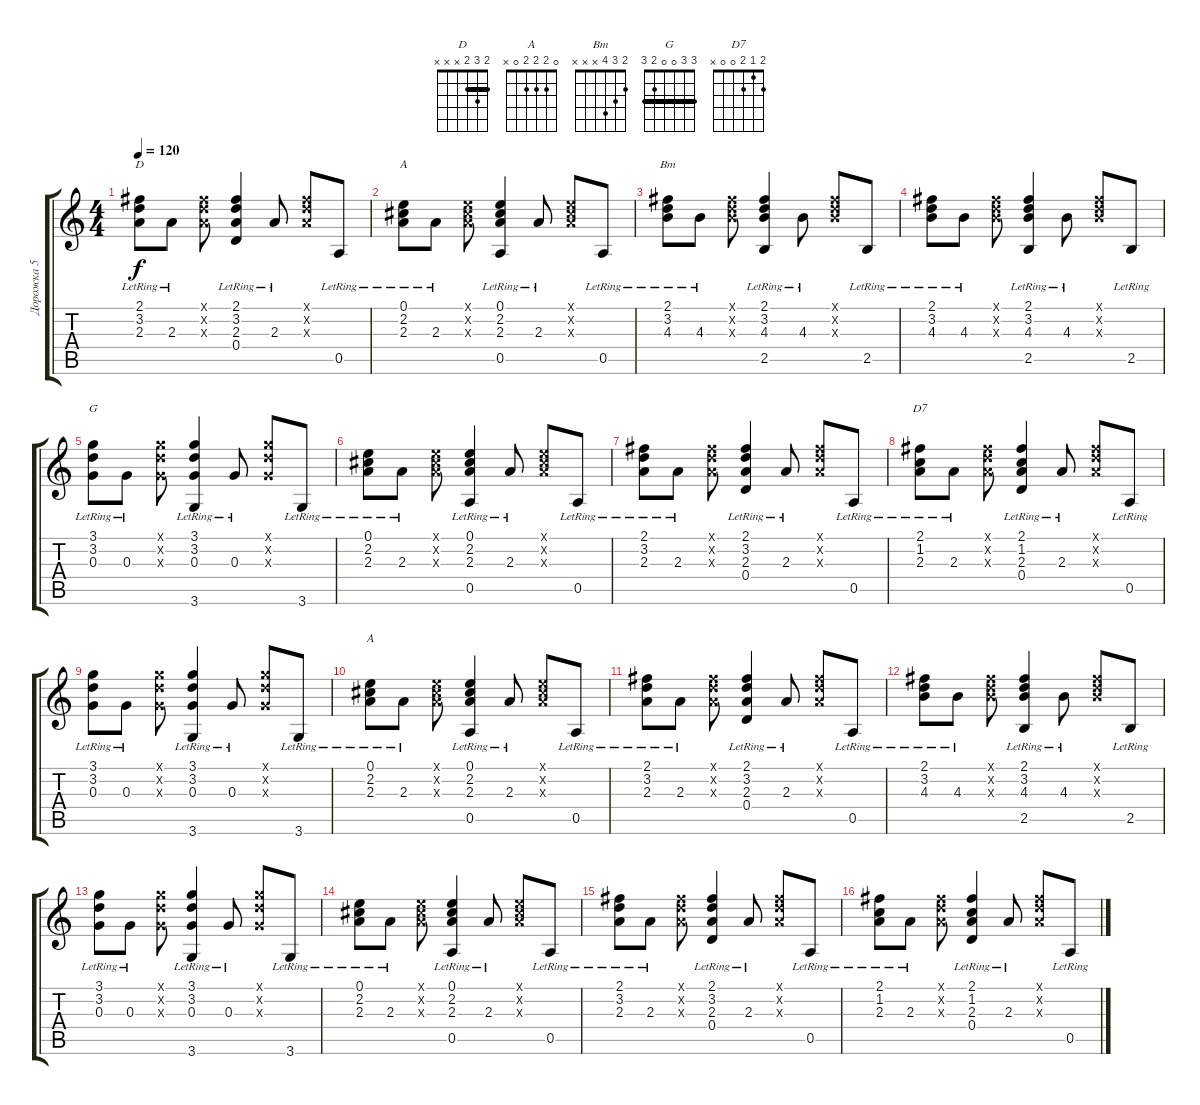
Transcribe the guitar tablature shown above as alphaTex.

\track ("Дорожка 5" "Дорожка 5") {instrument acousticguitarsteel}
\staff {score tabs}
\tuning (E4 B3 G3 D3 A2 E2) {hide}
\chord ("D" 2 3 2 x x x) {barre 2}
\chord ("A" 0 2 2 x x x)
\chord ("Bm" 2 3 4 x x x)
\chord ("G" 3 3 0 0 2 3) {barre 3}
\chord ("D7" 2 1 2 0 0 x)
\chord ("A" 0 2 2 2 0 x)
\ts (4 4)
\tempo 120
\clef g2
\ks c
(2.1{lr} 3.2{lr} 2.3{lr}).8{ch "D" dy f} 2.3{lr}.8 (2.1{x} 3.2{x} 2.3{x}).8 (2.1{lr} 3.2{lr} 2.3{lr} 0.4{lr}).4 2.3{lr}.8 (2.1{x} 3.2{x} 2.3{x}).8 0.5{lr}.8 |
(0.1{lr} 2.2{lr} 2.3{lr}).8{ch "A"} 2.3{lr}.8 (0.1{x} 2.2{x} 2.3{x}).8 (0.1{lr} 2.2{lr} 2.3{lr} 0.5{lr}).4 2.3{lr}.8 (0.1{x} 2.2{x} 2.3{x}).8 0.5{lr}.8 |
(2.1{lr} 3.2{lr} 4.3{lr}).8{ch "Bm"} 4.3{lr}.8 (2.1{x} 3.2{x} 4.3{x}).8 (2.1{lr} 3.2{lr} 4.3{lr} 2.5{lr}).4 4.3{lr}.8 (2.1{x} 3.2{x} 4.3{x}).8 2.5{lr}.8 |
(2.1{lr} 3.2{lr} 4.3{lr}).8 4.3{lr}.8 (2.1{x} 3.2{x} 4.3{x}).8 (2.1{lr} 3.2{lr} 4.3{lr} 2.5{lr}).4 4.3{lr}.8 (2.1{x} 3.2{x} 4.3{x}).8 2.5{lr}.8 |
(3.1{lr} 3.2{lr} 0.3{lr}).8{ch "G"} 0.3{lr}.8 (3.1{x} 3.2{x} 0.3{x}).8 (3.1{lr} 3.2{lr} 0.3{lr} 3.6{lr}).4 0.3{lr}.8 (3.1{x} 3.2{x} 0.3{x}).8 3.6{lr}.8 |
(0.1{lr} 2.2{lr} 2.3{lr}).8 2.3{lr}.8 (0.1{x} 2.2{x} 2.3{x}).8 (0.1{lr} 2.2{lr} 2.3{lr} 0.5{lr}).4 2.3{lr}.8 (0.1{x} 2.2{x} 2.3{x}).8 0.5{lr}.8 |
(2.1{lr} 3.2{lr} 2.3{lr}).8 2.3{lr}.8 (2.1{x} 3.2{x} 2.3{x}).8 (2.1{lr} 3.2{lr} 2.3{lr} 0.4{lr}).4 2.3{lr}.8 (2.1{x} 3.2{x} 2.3{x}).8 0.5{lr}.8 |
(2.1{lr} 1.2{lr} 2.3{lr}).8{ch "D7"} 2.3{lr}.8 (2.1{x} 3.2{x} 2.3{x}).8 (2.1{lr} 1.2{lr} 2.3{lr} 0.4{lr}).4 2.3{lr}.8 (2.1{x} 3.2{x} 2.3{x}).8 0.5{lr}.8 |
(3.1{lr} 3.2{lr} 0.3{lr}).8 0.3{lr}.8 (3.1{x} 3.2{x} 0.3{x}).8 (3.1{lr} 3.2{lr} 0.3{lr} 3.6{lr}).4 0.3{lr}.8 (3.1{x} 3.2{x} 0.3{x}).8 3.6{lr}.8 |
(0.1{lr} 2.2{lr} 2.3{lr}).8{ch "A"} 2.3{lr}.8 (0.1{x} 2.2{x} 2.3{x}).8 (0.1{lr} 2.2{lr} 2.3{lr} 0.5{lr}).4 2.3{lr}.8 (0.1{x} 2.2{x} 2.3{x}).8 0.5{lr}.8 |
(2.1{lr} 3.2{lr} 2.3{lr}).8 2.3{lr}.8 (2.1{x} 3.2{x} 2.3{x}).8 (2.1{lr} 3.2{lr} 2.3{lr} 0.4{lr}).4 2.3{lr}.8 (2.1{x} 3.2{x} 2.3{x}).8 0.5{lr}.8 |
(2.1{lr} 3.2{lr} 4.3{lr}).8 4.3{lr}.8 (2.1{x} 3.2{x} 4.3{x}).8 (2.1{lr} 3.2{lr} 4.3{lr} 2.5{lr}).4 4.3{lr}.8 (2.1{x} 3.2{x} 4.3{x}).8 2.5{lr}.8 |
(3.1{lr} 3.2{lr} 0.3{lr}).8 0.3{lr}.8 (3.1{x} 3.2{x} 0.3{x}).8 (3.1{lr} 3.2{lr} 0.3{lr} 3.6{lr}).4 0.3{lr}.8 (3.1{x} 3.2{x} 0.3{x}).8 3.6{lr}.8 |
(0.1{lr} 2.2{lr} 2.3{lr}).8 2.3{lr}.8 (0.1{x} 2.2{x} 2.3{x}).8 (0.1{lr} 2.2{lr} 2.3{lr} 0.5{lr}).4 2.3{lr}.8 (0.1{x} 2.2{x} 2.3{x}).8 0.5{lr}.8 |
(2.1{lr} 3.2{lr} 2.3{lr}).8 2.3{lr}.8 (2.1{x} 3.2{x} 2.3{x}).8 (2.1{lr} 3.2{lr} 2.3{lr} 0.4{lr}).4 2.3{lr}.8 (2.1{x} 3.2{x} 2.3{x}).8 0.5{lr}.8 |
(2.1{lr} 1.2{lr} 2.3{lr}).8 2.3{lr}.8 (2.1{x} 3.2{x} 2.3{x}).8 (2.1{lr} 1.2{lr} 2.3{lr} 0.4{lr}).4 2.3{lr}.8 (2.1{x} 3.2{x} 2.3{x}).8 0.5{lr}.8
